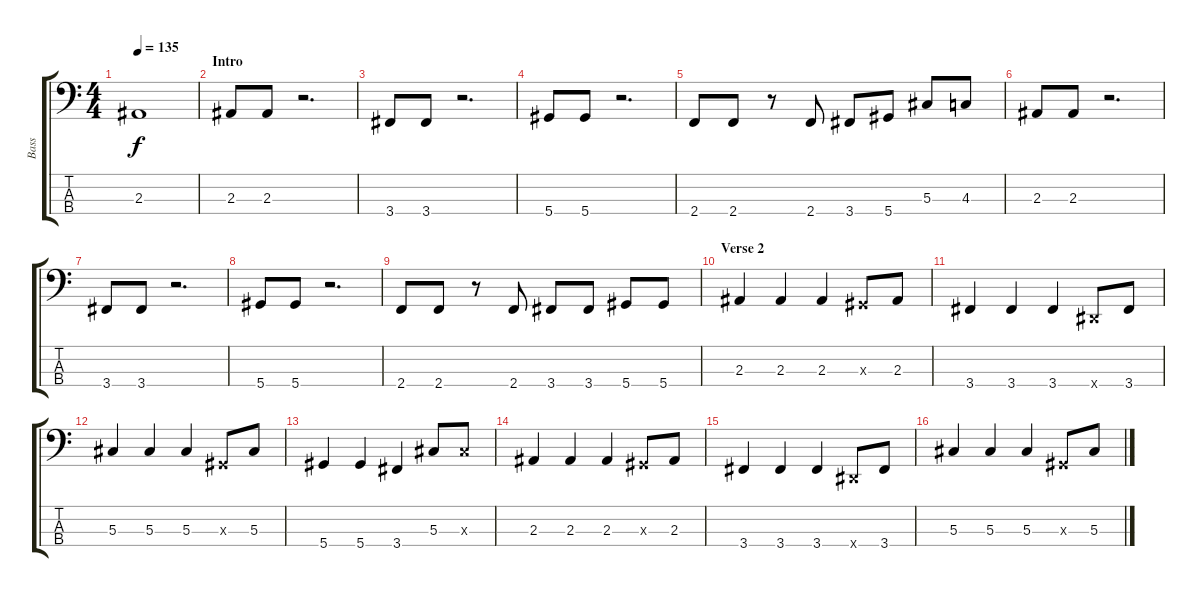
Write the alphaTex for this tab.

\track ("Bass" "Bass") {instrument electricbassfinger}
\staff {score tabs}
\tuning (Gb2 Db2 Ab1 Eb1) {hide}
\ts (4 4)
\tempo 135
\clef f4
\ks c
2.3.1{dy f} |
\section ("" "Intro")
2.3.8 2.3.8 r.2{d} |
3.4.8 3.4.8 r.2{d} |
5.4.8 5.4.8 r.2{d} |
2.4.8 2.4.8 r.8 2.4.8 3.4.8 5.4.8 5.3.8 4.3.8 |
2.3.8 2.3.8 r.2{d} |
3.4.8 3.4.8 r.2{d} |
5.4.8 5.4.8 r.2{d} |
2.4.8 2.4.8 r.8 2.4.8 3.4.8 3.4.8 5.4.8 5.4.8 |
\section ("" "Verse 2")
2.3.4 2.3.4 2.3.4 0.3{x}.8 2.3.8 |
3.4.4 3.4.4 3.4.4 0.4{x}.8 3.4.8 |
5.3.4 5.3.4 5.3.4 0.3{x}.8 5.3.8 |
5.4.4 5.4.4 3.4.4 5.3.8 5.3{x}.8 |
2.3.4 2.3.4 2.3.4 0.3{x}.8 2.3.8 |
3.4.4 3.4.4 3.4.4 0.4{x}.8 3.4.8 |
5.3.4 5.3.4 5.3.4 0.3{x}.8 5.3.8
